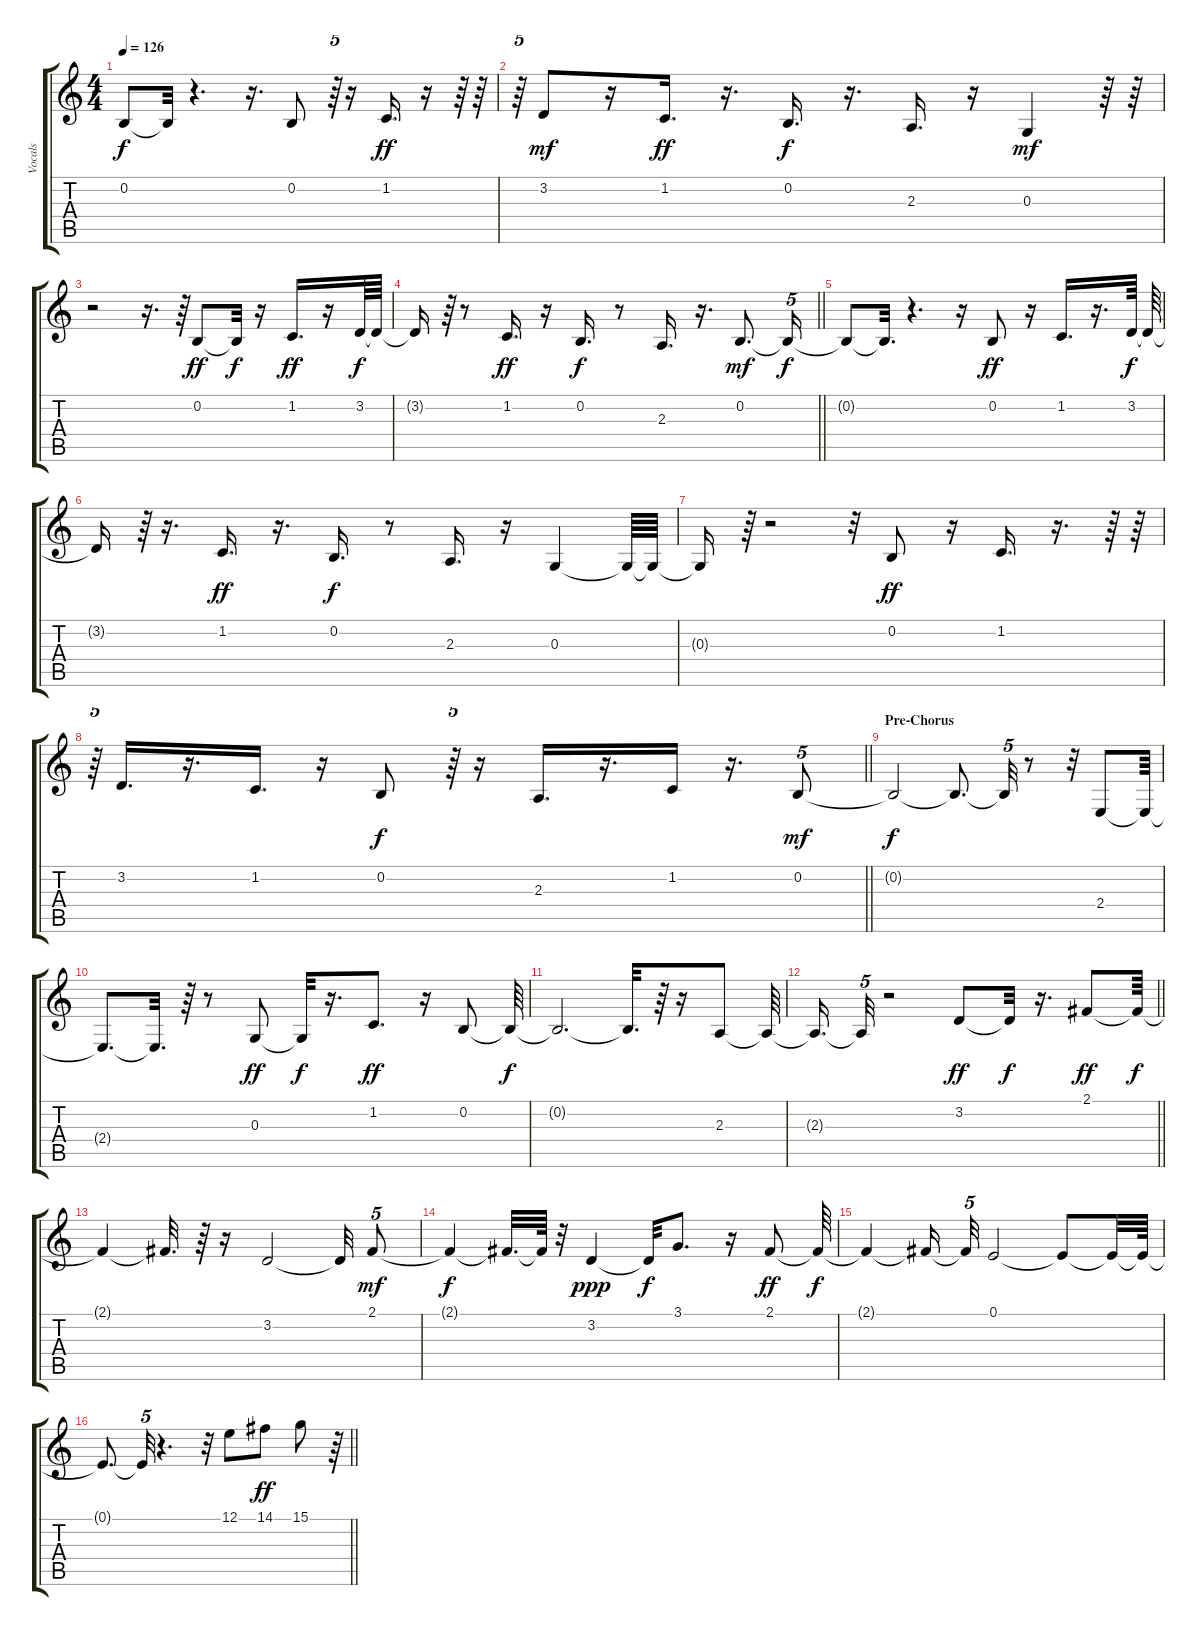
\track ("Vocals" "Vocals") {instrument clarinet}
\staff {score tabs}
\tuning (E4 B3 G3 D3 A2 E2) {hide}
\ts (4 4)
\tempo 126
\clef g2
\ks c
0.2{t}.8{dy f} 0.2{t}.32 r.4{d} r.16{d} 0.2.8 r.64{tu (5 4)} r.16 1.2.16{d dy ff} r.16 r.64 r.64 |
r.64{tu (5 4)} 3.2.8{dy mf} r.16 1.2.16{d dy ff} r.16{d} 0.2.16{d dy f} r.16{d} 2.3.16{d} r.16 0.3.4{dy mf} r.64 r.64 |
r.2 r.16{d} r.64{tu (5 4)} 0.2.8{dy ff} 0.2{t}.32{dy f} r.16 1.2.16{d dy ff} r.16 3.2.64{dy f} 3.2{t}.64 |
\barLineRight lightlight
3.2{t}.16 r.64{tu (5 4)} r.8 1.2.16{d dy ff} r.16 0.2.16{d dy f} r.8 2.3.16{d} r.16{d} 0.2.8{d dy mf} 0.2{t}.16{tu (5 4) dy f} |
0.2{t}.8 0.2{t}.32{d} r.4{d} r.16 0.2.8{dy ff} r.16 1.2.16{d} r.16{d} 3.2.64{dy f} 3.2{t}.64 |
3.2{t}.16 r.64{tu (5 4)} r.16{d} 1.2.16{d dy ff} r.16{d} 0.2.16{d dy f} r.8 2.3.16{d} r.16 0.3.4 0.3{t}.64 0.3{t}.64 |
0.3{t}.16 r.64{tu (5 4)} r.2 r.32 0.2.8{dy ff} r.16 1.2.16{d} r.16{d} r.64 r.64 |
\barLineRight lightlight
r.64{tu (5 4)} 3.2.16{d} r.16{d} 1.2.16{d} r.16 0.2.8{dy f} r.64{tu (5 4)} r.16 2.3.16{d} r.16{d} 1.2.16 r.16{d} 0.2.8{tu (5 4) dy mf} |
\section ("" "Pre-Chorus")
0.2{t}.2{dy f} 0.2{t}.8{d} 0.2{t}.32{tu (5 4)} r.8 r.32 2.4.8 2.4{t}.64 |
2.4{t}.8{d} 2.4{t}.32{d} r.64 r.8 0.3.8{dy ff} 0.3{t}.32{dy f} r.16{d} 1.2.8{d dy ff} r.16 0.2.8 0.2{t}.64{dy f} |
0.2{t}.2{d} 0.2{t}.32{d} r.64 r.16 2.3.8 2.3{t}.64 |
\barLineRight lightlight
2.3{t}.16{d} 2.3{t}.32{tu (5 4)} r.2 3.2.8{dy ff} 3.2{t}.32{dy f} r.16{d} 2.1.8{dy ff} 2.1{t}.64{dy f} |
2.1{t}.4 2.1{t}.32{d} r.64 r.16 3.2.2 3.2{t}.32 2.1.8{tu (5 4) dy mf} |
2.1{t}.4{dy f} 2.1{t}.32{d} 2.1{t}.64 r.32 3.2.4{dy ppp} 3.2{t}.32{dy f} 3.1.8{d} r.16 2.1.8{dy ff} 2.1{t}.64{dy f} |
2.1{t}.4 2.1{t}.16 2.1{t}.32{tu (5 4)} 0.1.2 0.1{t}.8 0.1{t}.32 0.1{t}.64 |
\barLineRight lightlight
0.1{t}.8{d} 0.1{t}.32{tu (5 4)} r.4{d} r.32 12.1.8 14.1.8{dy ff} 15.1.8 r.64
